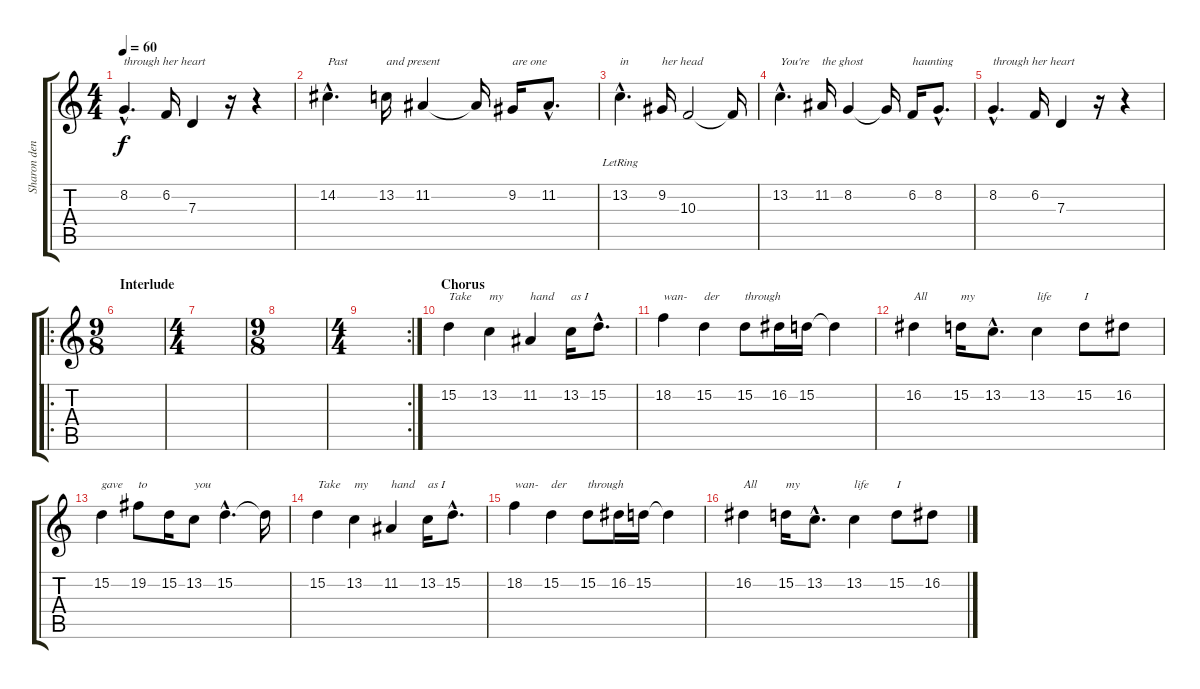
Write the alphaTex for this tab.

\track ("Sharon den Adel" "Sharon den") {instrument flute}
\staff {score tabs}
\tuning (E4 B3 G3 D3 A2 E2) {hide}
\ts (4 4)
\tempo 60
\clef g2
\ks c
8.2{hac}.4{d txt "through her heart" dy f} 6.2.16 7.3.4 r.16 r.4 |
14.2{hac}.4{d txt "Past"} 13.2.16{txt "and present"} 11.2.4 11.2{t}.16 9.2.16{txt "are one"} 11.2{hac}.8{d} |
13.2{hac lr}.4{d txt "in"} 9.2.16{txt "her head"} 10.3.2 10.3{t}.16 |
13.2{hac}.4{d txt "You're "} 11.2.16{txt "the ghost"} 8.2.4 8.2{t}.16 6.2.16{txt "haunting"} 8.2{hac}.8{d} |
8.2{hac}.4{d txt "through her heart"} 6.2.16 7.3.4 r.16 r.4 |
\ro
\ts (9 8)
\section ("" "Interlude")
|
\ts (4 4)
|
\ts (9 8)
|
\rc 2
\ts (4 4)
|
\section ("" "Chorus")
15.2.4{txt "Take"} 13.2.4{txt "my"} 11.2.4{txt "hand"} 13.2.16{txt "as I"} 15.2{hac}.8{d} |
18.2.4{txt "wan-"} 15.2.4{txt "der"} 15.2.8{txt "through"} 16.2.16 15.2.16 15.2{t}.4 |
16.2.4{txt "All"} 15.2.16{txt "my"} 13.2{hac}.8{d} 13.2.4{txt "life"} 15.2.8{txt "I"} 16.2.8 |
15.2.4{txt "gave"} 19.2.8{txt "to"} 15.2.16 13.2.8{txt "you"} 15.2{hac}.4{d} 15.2{t}.16 |
15.2.4{txt "Take"} 13.2.4{txt "my"} 11.2.4{txt "hand"} 13.2.16{txt "as I"} 15.2{hac}.8{d} |
18.2.4{txt "wan-"} 15.2.4{txt "der"} 15.2.8{txt "through"} 16.2.16 15.2.16 15.2{t}.4 |
16.2.4{txt "All"} 15.2.16{txt "my"} 13.2{hac}.8{d} 13.2.4{txt "life"} 15.2.8{txt "I"} 16.2.8
